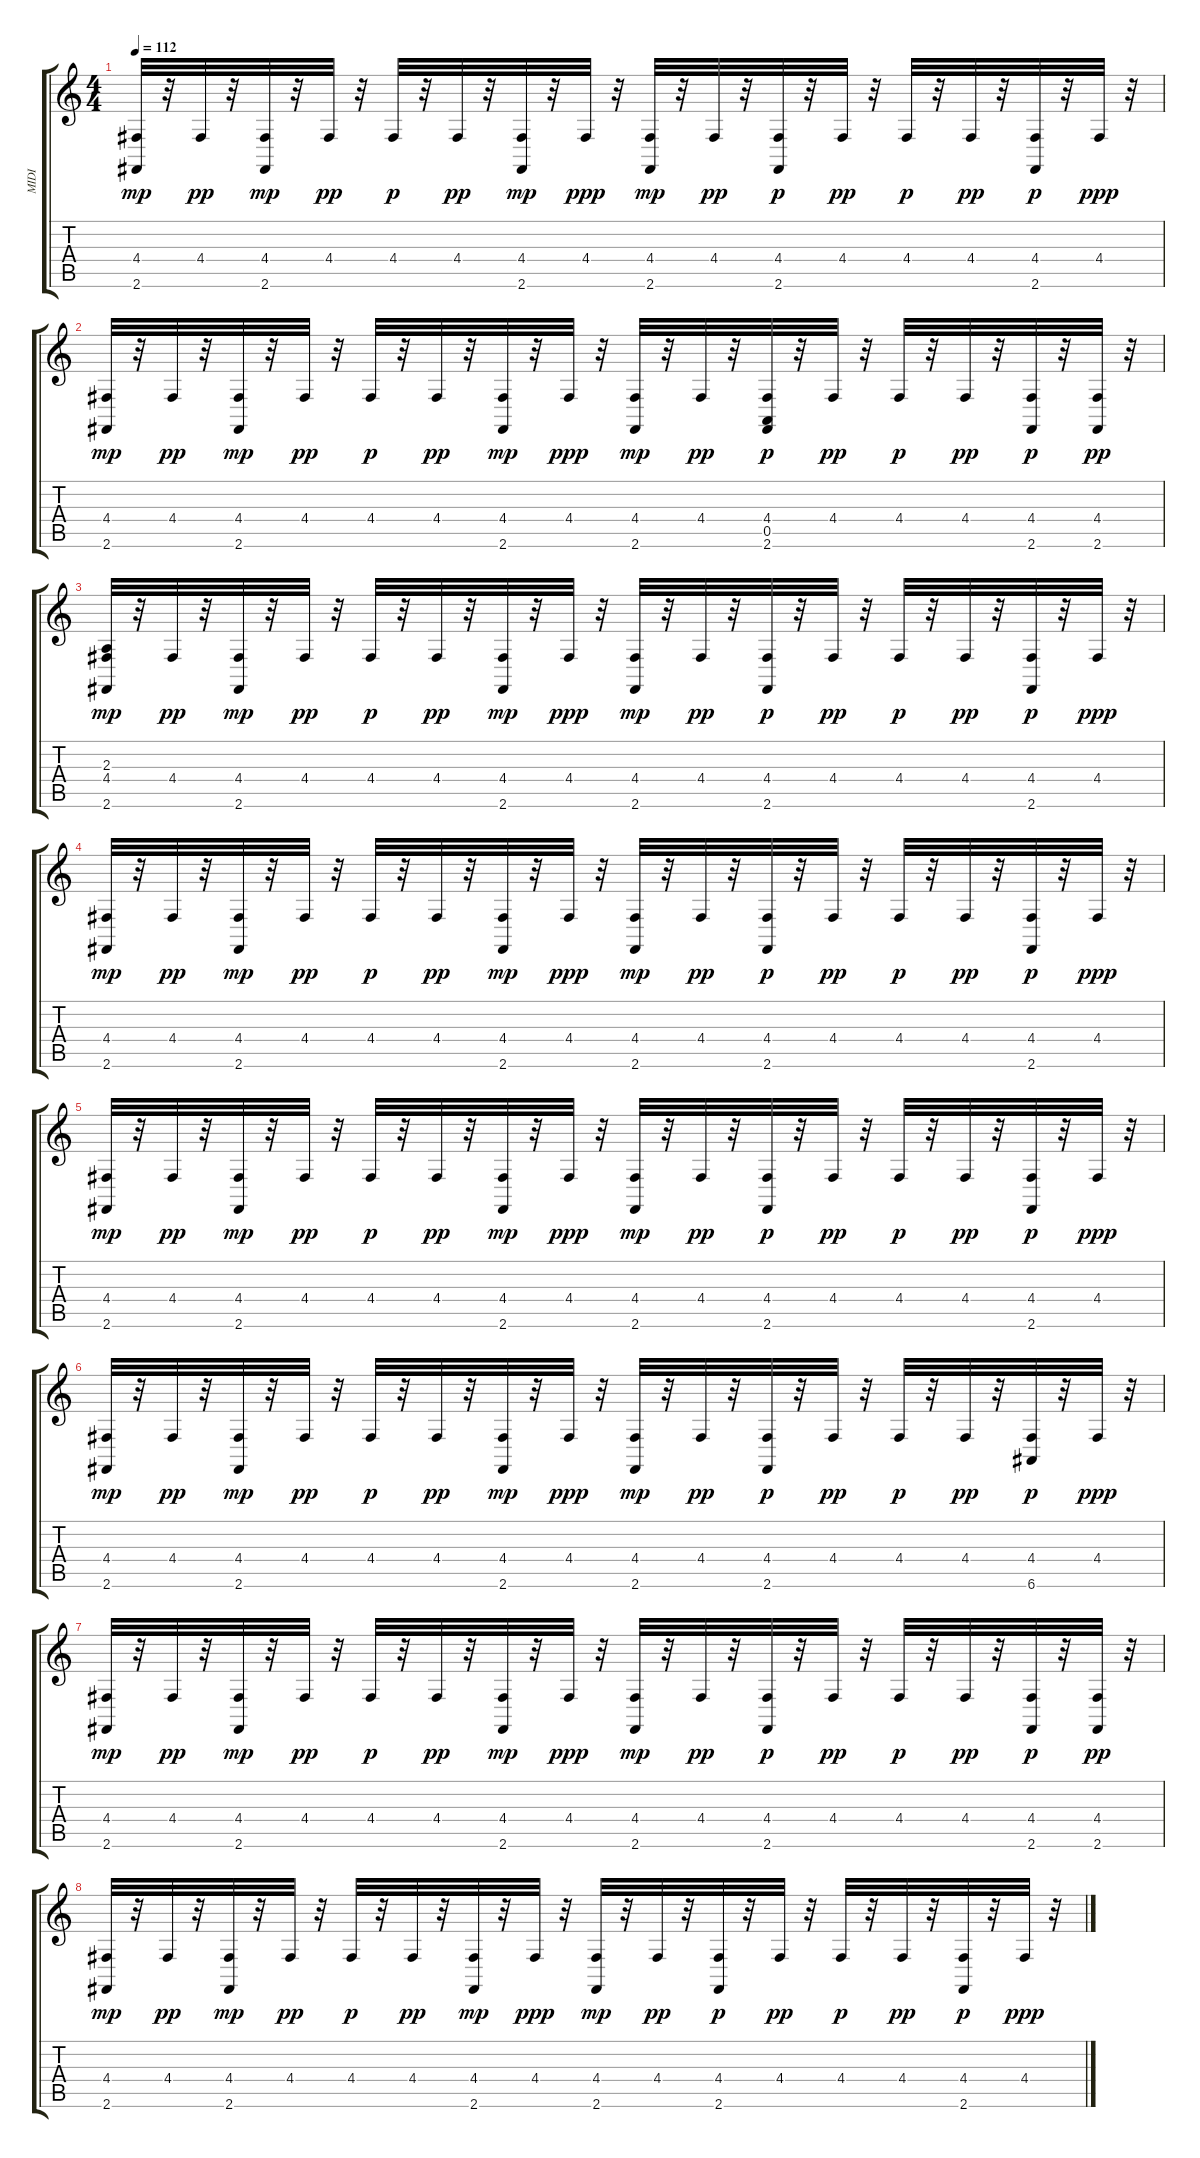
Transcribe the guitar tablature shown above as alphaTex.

\track ("MIDI" "MIDI") {instrument acousticgrandpiano}
\staff {score tabs}
\tuning (E4 B3 G3 D3 A2 E2) {hide}
\ts (4 4)
\tempo 112
\clef g2
\ks c
(4.4 2.6).32{dy mp} r.32 4.4.32{dy pp} r.32 (4.4 2.6).32{dy mp} r.32 4.4.32{dy pp} r.32 4.4.32{dy p} r.32 4.4.32{dy pp} r.32 (4.4 2.6).32{dy mp} r.32 4.4.32{dy ppp} r.32 (4.4 2.6).32{dy mp} r.32 4.4.32{dy pp} r.32 (4.4 2.6).32{dy p} r.32 4.4.32{dy pp} r.32 4.4.32{dy p} r.32 4.4.32{dy pp} r.32 (4.4 2.6).32{dy p} r.32 4.4.32{dy ppp} r.32 |
(4.4 2.6).32{dy mp} r.32 4.4.32{dy pp} r.32 (4.4 2.6).32{dy mp} r.32 4.4.32{dy pp} r.32 4.4.32{dy p} r.32 4.4.32{dy pp} r.32 (4.4 2.6).32{dy mp} r.32 4.4.32{dy ppp} r.32 (4.4 2.6).32{dy mp} r.32 4.4.32{dy pp} r.32 (4.4 0.5 2.6).32{dy p} r.32 4.4.32{dy pp} r.32 4.4.32{dy p} r.32 4.4.32{dy pp} r.32 (4.4 2.6).32{dy p} r.32 (4.4 2.6).32{dy pp} r.32 |
(2.3 4.4 2.6).32{dy mp} r.32 4.4.32{dy pp} r.32 (4.4 2.6).32{dy mp} r.32 4.4.32{dy pp} r.32 4.4.32{dy p} r.32 4.4.32{dy pp} r.32 (4.4 2.6).32{dy mp} r.32 4.4.32{dy ppp} r.32 (4.4 2.6).32{dy mp} r.32 4.4.32{dy pp} r.32 (4.4 2.6).32{dy p} r.32 4.4.32{dy pp} r.32 4.4.32{dy p} r.32 4.4.32{dy pp} r.32 (4.4 2.6).32{dy p} r.32 4.4.32{dy ppp} r.32 |
(4.4 2.6).32{dy mp} r.32 4.4.32{dy pp} r.32 (4.4 2.6).32{dy mp} r.32 4.4.32{dy pp} r.32 4.4.32{dy p} r.32 4.4.32{dy pp} r.32 (4.4 2.6).32{dy mp} r.32 4.4.32{dy ppp} r.32 (4.4 2.6).32{dy mp} r.32 4.4.32{dy pp} r.32 (4.4 2.6).32{dy p} r.32 4.4.32{dy pp} r.32 4.4.32{dy p} r.32 4.4.32{dy pp} r.32 (4.4 2.6).32{dy p} r.32 4.4.32{dy ppp} r.32 |
(4.4 2.6).32{dy mp} r.32 4.4.32{dy pp} r.32 (4.4 2.6).32{dy mp} r.32 4.4.32{dy pp} r.32 4.4.32{dy p} r.32 4.4.32{dy pp} r.32 (4.4 2.6).32{dy mp} r.32 4.4.32{dy ppp} r.32 (4.4 2.6).32{dy mp} r.32 4.4.32{dy pp} r.32 (4.4 2.6).32{dy p} r.32 4.4.32{dy pp} r.32 4.4.32{dy p} r.32 4.4.32{dy pp} r.32 (4.4 2.6).32{dy p} r.32 4.4.32{dy ppp} r.32 |
(4.4 2.6).32{dy mp} r.32 4.4.32{dy pp} r.32 (4.4 2.6).32{dy mp} r.32 4.4.32{dy pp} r.32 4.4.32{dy p} r.32 4.4.32{dy pp} r.32 (4.4 2.6).32{dy mp} r.32 4.4.32{dy ppp} r.32 (4.4 2.6).32{dy mp} r.32 4.4.32{dy pp} r.32 (4.4 2.6).32{dy p} r.32 4.4.32{dy pp} r.32 4.4.32{dy p} r.32 4.4.32{dy pp} r.32 (4.4 6.6).32{dy p} r.32 4.4.32{dy ppp} r.32 |
(4.4 2.6).32{dy mp} r.32 4.4.32{dy pp} r.32 (4.4 2.6).32{dy mp} r.32 4.4.32{dy pp} r.32 4.4.32{dy p} r.32 4.4.32{dy pp} r.32 (4.4 2.6).32{dy mp} r.32 4.4.32{dy ppp} r.32 (4.4 2.6).32{dy mp} r.32 4.4.32{dy pp} r.32 (4.4 2.6).32{dy p} r.32 4.4.32{dy pp} r.32 4.4.32{dy p} r.32 4.4.32{dy pp} r.32 (4.4 2.6).32{dy p} r.32 (4.4 2.6).32{dy pp} r.32 |
(4.4 2.6).32{dy mp} r.32 4.4.32{dy pp} r.32 (4.4 2.6).32{dy mp} r.32 4.4.32{dy pp} r.32 4.4.32{dy p} r.32 4.4.32{dy pp} r.32 (4.4 2.6).32{dy mp} r.32 4.4.32{dy ppp} r.32 (4.4 2.6).32{dy mp} r.32 4.4.32{dy pp} r.32 (4.4 2.6).32{dy p} r.32 4.4.32{dy pp} r.32 4.4.32{dy p} r.32 4.4.32{dy pp} r.32 (4.4 2.6).32{dy p} r.32 4.4.32{dy ppp} r.32
